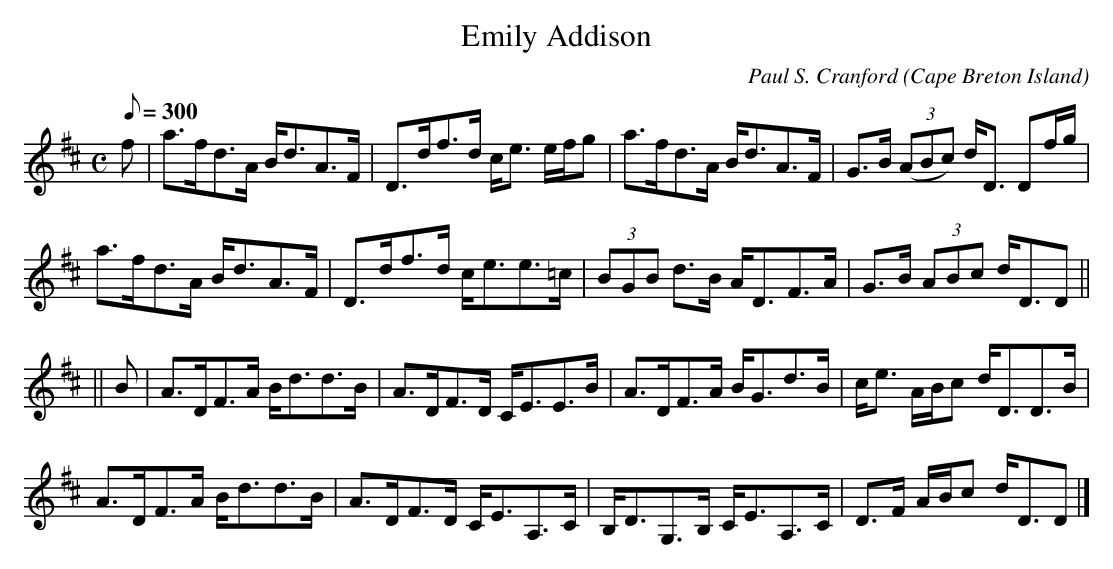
X:1
T:Emily Addison
C:Paul S. Cranford
O:Cape Breton Island
L:1/8
Q:300
M:C
K:D
f|a>fd>A B<dA>F|D>df>d c<e e/f/g|a>fd>A B<dA>F|G>B (3(ABc) d<D Df/g/|
a>fd>A B<dA>F|D>df>d c<ee>=c|(3BGB d>B A<DF>A|G>B (3ABc d<DD||
||B|A>DF>A B<dd>B|A>DF>D C<EE>B|A>DF>A B<Gd>B|c<e A/B/c  d<DD>B|
A>DF>A B<dd>B|A>DF>D C<EA,>C|B,<DG,>B, C<EA,>C|D>F A/B/c d<DD|]
